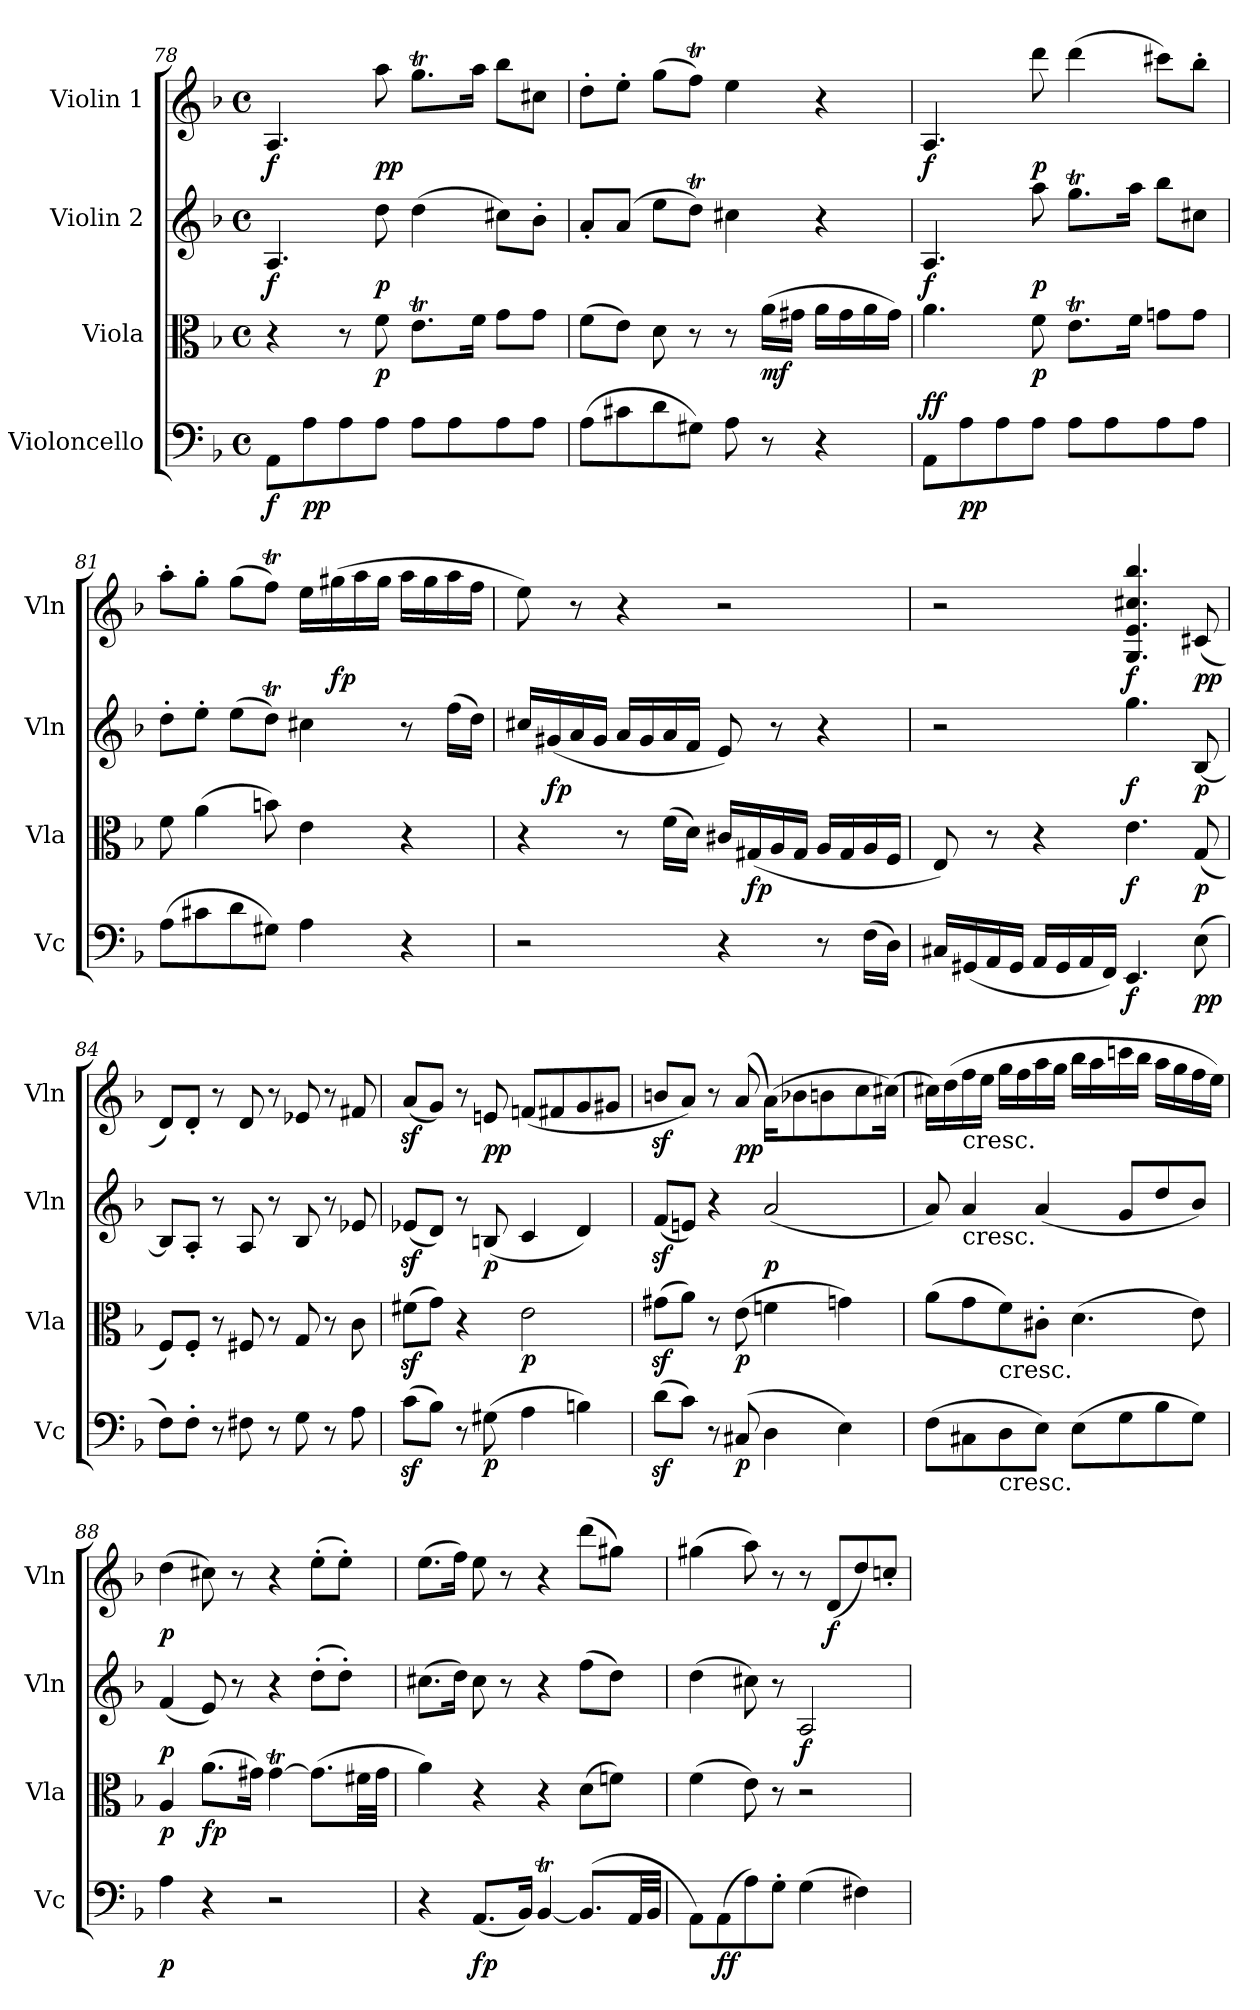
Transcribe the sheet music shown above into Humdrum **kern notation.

**kern	**dynam	**kern	**dynam	**kern	**dynam	**kern	**dynam
*part4	*part4	*part3	*part3	*part2	*part2	*part1	*part1
*staff4	*staff4	*staff3	*staff3	*staff2	*staff2	*staff1	*staff1
*I"Violoncello	*	*I"Viola	*	*I"Violin 2	*	*I"Violin 1	*
*I'Vc	*	*I'Vla	*	*I'Vln	*	*I'Vln	*
*clefF4	*	*clefC3	*	*clefG2	*	*clefG2	*
*k[b-]	*	*k[b-]	*	*k[b-]	*	*k[b-]	*
*M4/4	*	*M4/4	*	*M4/4	*	*M4/4	*
*met(c)	*	*met(c)	*	*met(c)	*	*met(c)	*
=78	=78	=78	=78	=78	=78	=78	=78
!	!LO:DY:b	!	!	!	!LO:DY:b	!	!LO:DY:b
8AA\L	f	4r	.	4.A/	f	4.A/	f
!	!LO:DY:b	!	!	!	!	!	!
!	!LO:DY:n=1:b	!	!	!	!	!	!
8A\	p p	.	.	.	.	.	.
8A\	.	8r	.	.	.	.	.
!	!	!	!LO:DY:b	!	!LO:DY:b	!	!LO:DY:b
!	!	!	!	!	!	!	!LO:DY:n=1:b
8A\J	.	8f\	p	8dd\	p	8aa\	p p
8A\L	.	8.et\L	.	(>4dd\	.	8.ggT\L	.
8A\	.	.	.	.	.	.	.
.	.	16f\Jk	.	.	.	16aa\Jk	.
8A\	.	8g\L	.	8cc#X\L)	.	8bb-\L	.
8A\J	.	8g\J	.	8b-'\J	.	8cc#X\J	.
=79	=79	=79	=79	=79	=79	=79	=79
(>8A\L	.	(>8f\L	.	8a'/L	.	8dd'\L	.
8c#X\	.	8e\J)	.	(>8a/J	.	8ee'\J	.
8d\	.	8d\	.	8ee\L	.	(>8gg\L	.
8G#X\J)	.	8r	.	8ddT\J)	.	8ffT\J)	.
8A\	.	8r	.	4cc#X\	.	4ee\	.
!	!	!	!LO:DY:b	!	!	!	!
8r	.	(>16a\LL	mf	.	.	.	.
.	.	16g#X\JJ	.	.	.	.	.
4r	.	16a\LL	.	4r	.	4r	.
.	.	16g#\	.	.	.	.	.
.	.	16a\	.	.	.	.	.
.	.	16g#\JJ)	.	.	.	.	.
=80	=80	=80	=80	=80	=80	=80	=80
!	!LO:DY:b	!	!	!	!	!	!
!	!LO:DY:n=1:a	!	!	!	!LO:DY:b	!	!LO:DY:b
8AA\L	f f	4.a\	.	4.A/	f	4.A/	f
!	!LO:DY:n=2:b	!	!	!	!	!	!
!	!LO:DY:n=3:b	!	!	!	!	!	!
8A\	p p	.	.	.	.	.	.
8A\	.	.	.	.	.	.	.
!	!	!	!LO:DY:b	!	!LO:DY:b	!	!LO:DY:b
8A\J	.	8f\	p	8aa\	p	8ddd\	p
8A\L	.	8.et\L	.	8.ggT\L	.	(>4ddd\	.
8A\	.	.	.	.	.	.	.
.	.	16f\Jk	.	16aa\Jk	.	.	.
8A\	.	8gn\L	.	8bb-\L	.	8ccc#X\L)	.
8A\J	.	8g\J	.	8cc#X\J	.	8bb-'\J	.
=81	=81	=81	=81	=81	=81	=81	=81
(>8A\L	.	8f\	.	8dd'\L	.	8aa'\L	.
8c#X\	.	(>4a\	.	8ee'\J	.	8gg'\J	.
8d\	.	.	.	(>8ee\L	.	(>8gg\L	.
8G#X\J)	.	8bn\)	.	8ddT\J)	.	8ffT\J)	.
4A\	.	4e\	.	4cc#X\	.	16ee\LL	.
!	!	!	!	!	!	!	!LO:DY:b
.	.	.	.	.	.	(>16gg#X\	fp
.	.	.	.	.	.	16aa\	.
.	.	.	.	.	.	16gg#\JJ	.
4r	.	4r	.	8r	.	16aa\LL	.
.	.	.	.	.	.	16gg#\	.
.	.	.	.	(>16ff\LL	.	16aa\	.
.	.	.	.	16dd\JJ)	.	16ff\JJ	.
=82	=82	=82	=82	=82	=82	=82	=82
2r	.	4r	.	16cc#X/LL	.	8ee\)	.
!	!	!	!	!	!LO:DY:b	!	!
.	.	.	.	(<16g#X/	fp	.	.
.	.	.	.	16a/	.	8r	.
.	.	.	.	16g#/JJ	.	.	.
.	.	8r	.	16a/LL	.	4r	.
.	.	.	.	16g#/	.	.	.
.	.	(>16f\LL	.	16a/	.	.	.
.	.	16d\JJ)	.	16f/JJ	.	.	.
4r	.	16c#X/LL	.	8e/)	.	2r	.
!	!	!	!LO:DY:b	!	!	!	!
.	.	(<16G#X/	fp	.	.	.	.
.	.	16A/	.	8r	.	.	.
.	.	16G#/JJ	.	.	.	.	.
8r	.	16A/LL	.	4r	.	.	.
.	.	16G#/	.	.	.	.	.
(>16F\LL	.	16A/	.	.	.	.	.
16D\JJ)	.	16F/JJ	.	.	.	.	.
=83	=83	=83	=83	=83	=83	=83	=83
16C#X/LL	.	8E/)	.	2r	.	2r	.
!	!LO:DY:b	!	!	!	!	!	!
!	!LO:DY:n=1:b	!	!	!	!	!	!
(<16GG#X/	fp fp	.	.	.	.	.	.
16AA/	.	8r	.	.	.	.	.
16GG#/JJ	.	.	.	.	.	.	.
16AA/LL	.	4r	.	.	.	.	.
16GG#/	.	.	.	.	.	.	.
16AA/	.	.	.	.	.	.	.
16FF/JJ)	.	.	.	.	.	.	.
!	!LO:DY:n=2:b	!	!LO:DY:b	!	!LO:DY:b	!	!LO:DY:b
4.EE/	f	4.e\	f	4.gg\	f	4.G/ 4.e/ 4.cc#X/ 4.bb-/	f
!	!LO:DY:n=3:b	!	!	!	!	!	!
!	!LO:DY:n=4:b	!	!LO:DY:b	!	!LO:DY:b	!	!LO:DY:b
!	!	!	!	!	!	!	!LO:DY:n=1:b
(>8E\	p p	(<8G/	p	[8B-/	p	(<8c#X/	p p
=84	=84	=84	=84	=84	=84	=84	=84
8F\L)	.	8F/L)	.	8B-/L]	.	8d/L)	.
8F'\J	.	8F'/J	.	8A'/J	.	8d'/J	.
8r	.	8r	.	8r	.	8r	.
8F#X\	.	8F#X/	.	8A/	.	8d/	.
8r	.	8r	.	8r	.	8r	.
8G\	.	8G/	.	8B-/	.	8e-X/	.
8r	.	8r	.	8r	.	8r	.
8A\	.	8c\	.	8e-X/	.	8f#X/	.
=85	=85	=85	=85	=85	=85	=85	=85
(>8cz<\L	.	(>8f#Xz<\L	.	(<8e-Xz</L	.	(<8az</L	.
8B-\J)	.	8g\J)	.	8d/J)	.	8g/J)	.
8r	.	4r	.	8r	.	8r	.
!	!LO:DY:b	!	!	!	!LO:DY:b	!	!LO:DY:b
!	!	!	!	!	!	!	!LO:DY:n=1:b
(>8G#X\	p	.	.	(<8Bn/	p	8en/	p p
!	!	!	!LO:DY:b	!	!	!	!
4A\	.	2e\	p	4c/	.	(<8fn/L	.
.	.	.	.	.	.	8f#X/	.
4Bn\)	.	.	.	4d/)	.	8g/	.
.	.	.	.	.	.	8g#X/J	.
=86	=86	=86	=86	=86	=86	=86	=86
(>8dz<\L	.	(>8g#Xz<\L	.	(<8fz</L	.	8bnz</L	.
8c\J)	.	8a\J)	.	8en/J)	.	8a/J)	.
8r	.	8r	.	4r	.	8r	.
!	!LO:DY:b	!	!LO:DY:b	!	!	!	!LO:DY:b
!	!	!	!	!	!	!	!LO:DY:n=1:b
(>8C#X/	p	(>8e\	p	.	.	(<8a/	p p
!	!	!	!	!	!LO:DY:b	!	!
4D\	.	4fn\	.	(<2a/	p	(<16a\KL)	.
.	.	.	.	.	.	8b-X\	.
.	.	.	.	.	.	8bn\	.
4E\)	.	4gn\)	.	.	.	.	.
.	.	.	.	.	.	8cc\	.
.	.	.	.	.	.	(>16cc#X\Jk)	.
=87	=87	=87	=87	=87	=87	=87	=87
(>8F\L	.	(>8a\L	.	8a/)	.	16cc#X\LL)	.
.	.	.	.	.	.	(>16dd\	.
!	!	!	!	!	!	!LO:TX:b:t=cresc.	!
!	!	!	!	!LO:TX:b:t=cresc.	!	!	!
8C#X\	.	8g\	.	4a/	.	16ff\	.
.	.	.	.	.	.	16ee\JJ	.
!	!	!LO:TX:b:t=cresc.	!	!	!	!	!
!LO:TX:b:t=cresc.	!	!	!	!	!	!	!
8D\	.	8f\)	.	.	.	16gg\LL	.
.	.	.	.	.	.	16ff\	.
8E\J)	.	8c#X'\J	.	(<4a/	.	16aa\	.
.	.	.	.	.	.	16gg\JJ	.
(>8E\L	.	(>4.d\	.	.	.	16bb-\LL	.
.	.	.	.	.	.	16aa\	.
8G\	.	.	.	8g/L	.	16cccn\	.
.	.	.	.	.	.	16bb-\JJ	.
8B-\	.	.	.	8dd/	.	16aa\LL	.
.	.	.	.	.	.	16gg\	.
8G\J)	.	8e\)	.	8b-/J)	.	16ff\	.
.	.	.	.	.	.	16ee\JJ)	.
=88	=88	=88	=88	=88	=88	=88	=88
!	!LO:DY:b	!	!LO:DY:b	!	!LO:DY:b	!	!LO:DY:b
4A\	p	4A/	p	(<4f/	p	(>4dd\	p
!	!	!	!LO:DY:b	!	!	!	!
4r	.	(>8.a\L	fp	8e/)	.	8cc#X\)	.
.	.	.	.	8r	.	8r	.
.	.	16g#X\Jk)	.	.	.	.	.
2r	.	[4g#t\	.	4r	.	4r	.
.	.	(>8.g#\L]	.	(>8dd'\L	.	(>8ee'\L	.
.	.	.	.	8dd'\J)	.	8ee'\J)	.
.	.	32f#X\LL	.	.	.	.	.
.	.	32g#\JJJ	.	.	.	.	.
=89	=89	=89	=89	=89	=89	=89	=89
4r	.	4a\)	.	(>8.cc#X\L	.	(>8.ee\L	.
.	.	.	.	16dd\Jk)	.	16ff\Jk)	.
!	!LO:DY:b	!	!	!	!	!	!
(<8.AA/L	fp	4r	.	8cc#\	.	8ee\	.
.	.	.	.	8r	.	8r	.
16BB-/Jk)	.	.	.	.	.	.	.
[4BB-T/	.	4r	.	4r	.	4r	.
(<8.BB-/L]	.	(>8d\L	.	(>8ff\L	.	(>8ddd\L	.
.	.	8fn\J)	.	8dd\J)	.	8gg#X\J)	.
32AA/LL	.	.	.	.	.	.	.
32BB-/JJJ	.	.	.	.	.	.	.
=90	=90	=90	=90	=90	=90	=90	=90
8AA\L)	.	(>4f\	.	(>4dd\	.	(>4gg#X\	.
!	!LO:DY:b	!	!	!	!	!	!
!	!LO:DY:n=1:b	!	!	!	!	!	!
(>8AA\	f f	.	.	.	.	.	.
8A\)	.	8e\)	.	8cc#X\)	.	8aa\)	.
8G'\J	.	8r	.	8r	.	8r	.
!	!	!	!	!	!LO:DY:b	!	!
(>4G\	.	2r	.	2A/	f	8r	.
!	!	!	!	!	!	!	!LO:DY:b
.	.	.	.	.	.	(>8d/L	f
4F#X\)	.	.	.	.	.	8dd/)	.
.	.	.	.	.	.	8ccn'/J	.
=	=	=	=	=	=	=	=
*-	*-	*-	*-	*-	*-	*-	*-
